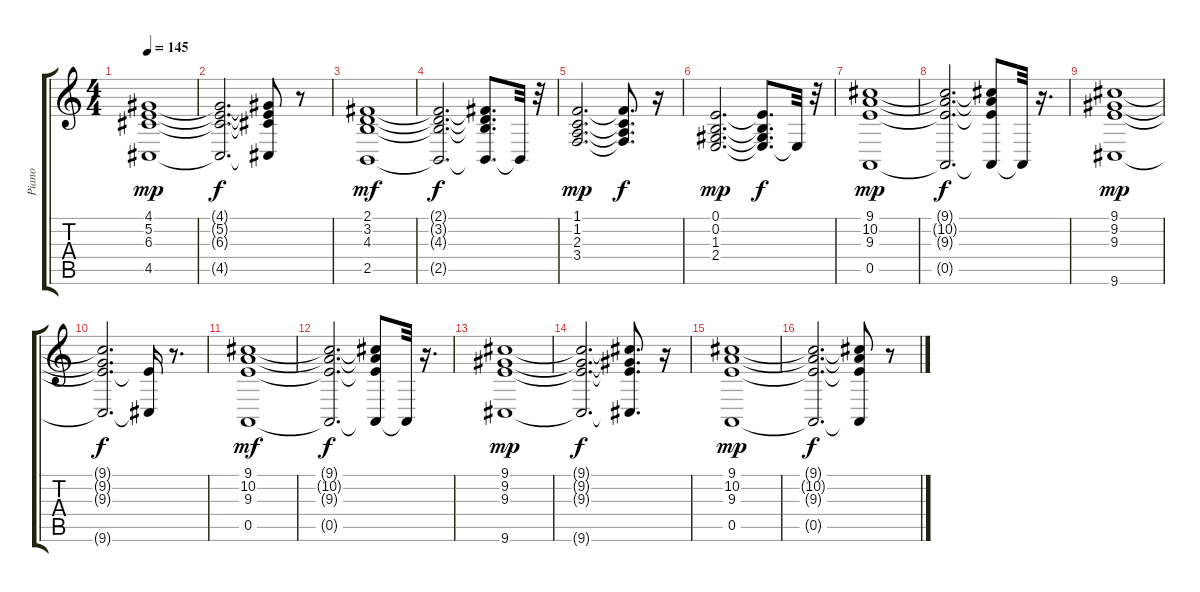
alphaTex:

\track ("Piano" "Piano") {instrument fx4atmosphere}
\staff {score tabs}
\tuning (E4 B3 G3 D3 A2 E2) {hide}
\ts (4 4)
\tempo 145
\clef g2
\ks c
(4.1 5.2 6.3 4.5).1{dy mp} |
(4.1{t} 5.2{t} 6.3{t} 4.5{t}).2{d dy f} (4.1{t} 5.2{t} 6.3{t} 4.5{t}).8 r.8 |
(2.1 3.2 4.3 2.5).1{dy mf} |
(2.1{t} 3.2{t} 4.3{t} 2.5{t}).2{d dy f} (2.1{t} 3.2{t} 4.3{t} 2.5{t}).8{d} 2.5{t}.32 r.32 |
(1.1 1.2 2.3 3.4).2{d dy mp} (1.1{t} 1.2{t} 2.3{t} 3.4{t}).8{d dy f} r.16 |
(0.1 0.2 1.3 2.4).2{d dy mp} (0.1{t} 0.2{t} 1.3{t} 2.4{t}).8{d dy f} 2.4{t}.32 r.32 |
(9.1 10.2 9.3 0.5).1{dy mp} |
(9.1{t} 10.2{t} 9.3{t} 0.5{t}).2{d dy f} (9.1{t} 10.2{t} 9.3{t} 0.5{t}).8 0.5{t}.32 r.16{d} |
(9.1 9.2 9.3 9.6).1{dy mp} |
(9.1{t} 9.2{t} 9.3{t} 9.6{t}).2{d dy f} (9.3{t} 9.6{t}).16 r.8{d} |
(9.1 10.2 9.3 0.5).1{dy mf} |
(9.1{t} 10.2{t} 9.3{t} 0.5{t}).2{d dy f} (9.1{t} 10.2{t} 9.3{t} 0.5{t}).8 0.5{t}.32 r.16{d} |
(9.1 9.2 9.3 9.6).1{dy mp} |
(9.1{t} 9.2{t} 9.3{t} 9.6{t}).2{d dy f} (9.1{t} 9.2{t} 9.3{t} 9.6{t}).8{d} r.16 |
(9.1 10.2 9.3 0.5).1{dy mp} |
(9.1{t} 10.2{t} 9.3{t} 0.5{t}).2{d dy f} (9.1{t} 10.2{t} 9.3{t} 0.5{t}).8 r.8
